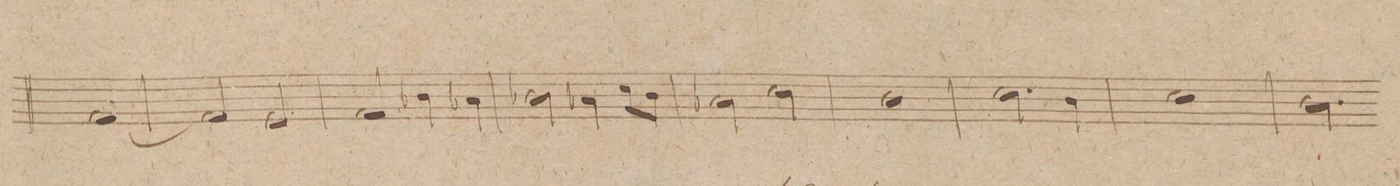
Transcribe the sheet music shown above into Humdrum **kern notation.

**kern	**dynam
*I"Clarnetto. in A.	*
*clefG2	*
*k[]	*
*met(c|)	*
*M2/2	*
[1f	.
=48	=48
2f/]	.
2e/	.
=49	=49
2f/	.
4b-X\	.
4a-X\	.
=50	=50
2b-X\	.
4a-X\	.
8cc\L	.
8b-\J	.
=51	=51
2a-X\	.
2cc\	.
=52	=52
1b	.
=53	=53
2.cc\	.
4b\	.
=54	=54
1cc	.
=55	=55
2.b\	.
*-	*-
